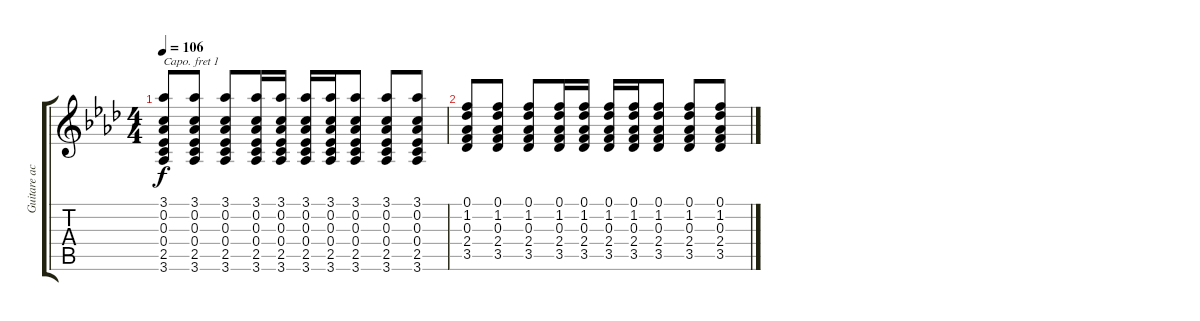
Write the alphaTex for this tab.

\track ("Guitare acoustique" "Guitare ac") {instrument electricguitarmuted}
\staff {score tabs}
\capo 1
\tuning (E4 B3 G3 D3 A2 E2) {hide}
\ts (4 4)
\tempo 106
\clef g2
\ks ab
(3.1 0.2 0.3 0.4 2.5 3.6).8{dy f} (3.1 0.2 0.3 0.4 2.5 3.6).8 (3.1 0.2 0.3 0.4 2.5 3.6).8 (3.1 0.2 0.3 0.4 2.5 3.6).16 (3.1 0.2 0.3 0.4 2.5 3.6).16 (3.1 0.2 0.3 0.4 2.5 3.6).16 (3.1 0.2 0.3 0.4 2.5 3.6).16 (3.1 0.2 0.3 0.4 2.5 3.6).8 (3.1 0.2 0.3 0.4 2.5 3.6).8 (3.1 0.2 0.3 0.4 2.5 3.6).8 |
(0.1 1.2 0.3 2.4 3.5).8 (0.1 1.2 0.3 2.4 3.5).8 (0.1 1.2 0.3 2.4 3.5).8 (0.1 1.2 0.3 2.4 3.5).16 (0.1 1.2 0.3 2.4 3.5).16 (0.1 1.2 0.3 2.4 3.5).16 (0.1 1.2 0.3 2.4 3.5).16 (0.1 1.2 0.3 2.4 3.5).8 (0.1 1.2 0.3 2.4 3.5).8 (0.1 1.2 0.3 2.4 3.5).8
